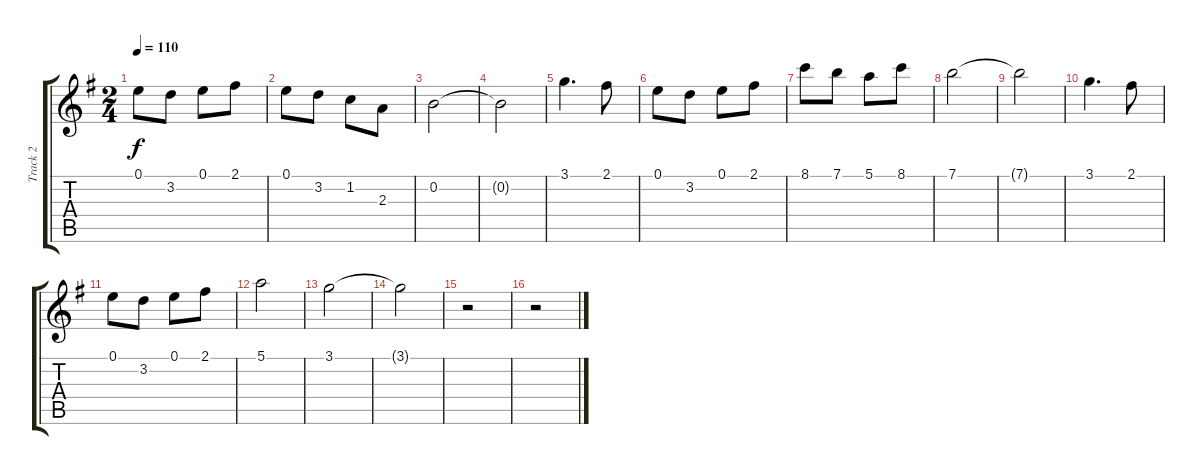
\track ("Track 2" "Track 2") {instrument acousticguitarnylon}
\staff {score tabs}
\tuning (E4 B3 G3 D3 A2 E2) {hide}
\ts (2 4)
\tempo 110
\clef g2
\ks g
0.1.8{dy f} 3.2.8 0.1.8 2.1.8 |
0.1.8 3.2.8 1.2.8 2.3.8 |
0.2.2 |
0.2{t}.2 |
3.1.4{d} 2.1.8 |
0.1.8 3.2.8 0.1.8 2.1.8 |
8.1.8 7.1.8 5.1.8 8.1.8 |
7.1.2 |
7.1{t}.2 |
3.1.4{d} 2.1.8 |
0.1.8 3.2.8 0.1.8 2.1.8 |
5.1.2 |
3.1.2 |
3.1{t}.2 |
r.2 |
r.2
